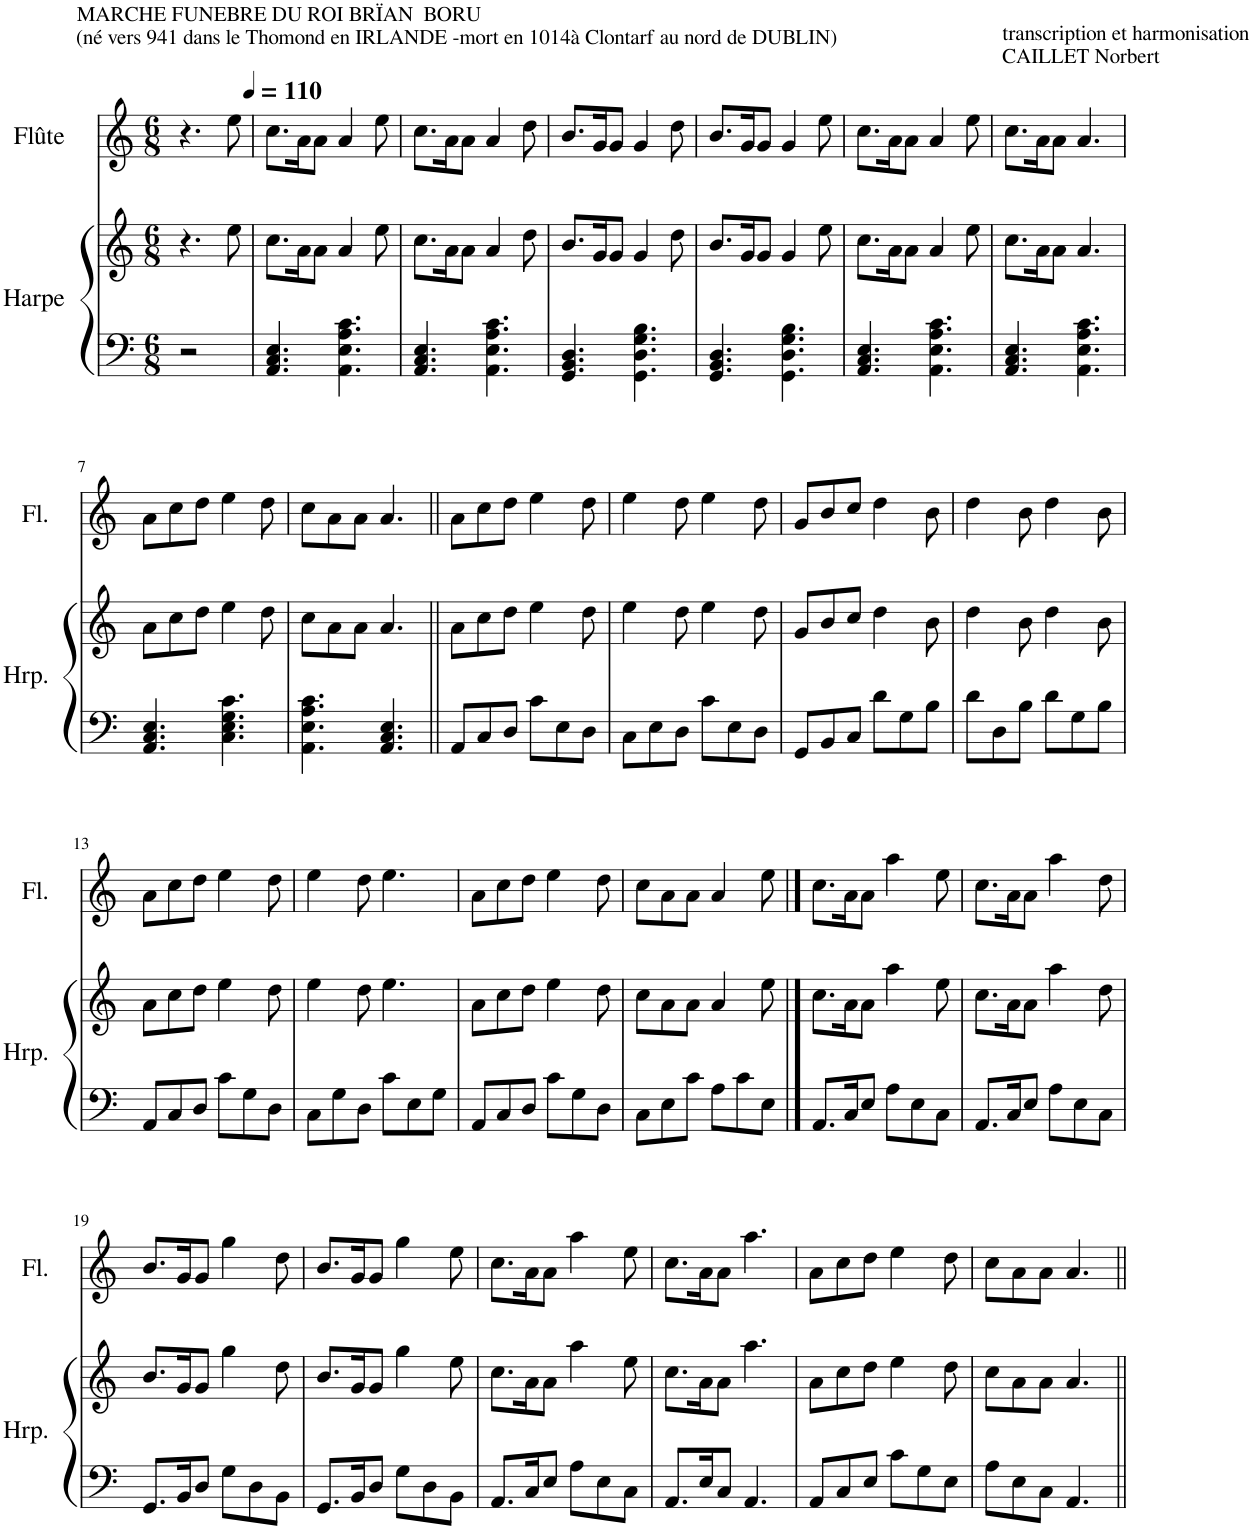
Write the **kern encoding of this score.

**kern	**kern	**kern
*part2	*part2	*part1
*staff3	*staff2	*staff1
*I"Harpe	*	*I"Flûte
*I'Hrp.	*	*I'Fl.
*clefF4	*clefG2	*clefG2
*k[]	*k[]	*k[]
*M6/8	*M6/8	*M6/8
*MM110	*MM110	*MM110
=	=	=
2r	4.r	4.r
.	8ee\	8ee\
=1	=1	=1
!	!	!LO:TX:a:t=MARCHE FUNEBRE DU ROI BRÏAN  BORU
!	!	!LO:TX:a:t=(né vers 941 dans le Thomond en IRLANDE -mort en 1014à Clontarf au nord de DUBLIN)
4.AA/ 4.C/ 4.E/	8.cc\L	8.cc\L
.	16a\K	16a\K
.	8a\J	8a\J
4.AA\ 4.E\ 4.A\ 4.c\	4a/	4a/
.	8ee\	8ee\
=2	=2	=2
4.AA/ 4.C/ 4.E/	8.cc\L	8.cc\L
.	16a\K	16a\K
.	8a\J	8a\J
4.AA\ 4.E\ 4.A\ 4.c\	4a/	4a/
.	8dd\	8dd\
=3	=3	=3
4.GG/ 4.BB/ 4.D/	8.b/L	8.b/L
.	16g/K	16g/K
.	8g/J	8g/J
4.GG\ 4.D\ 4.G\ 4.B\	4g/	4g/
.	8dd\	8dd\
=4	=4	=4
4.GG/ 4.BB/ 4.D/	8.b/L	8.b/L
.	16g/K	16g/K
.	8g/J	8g/J
4.GG\ 4.D\ 4.G\ 4.B\	4g/	4g/
.	8ee\	8ee\
=5	=5	=5
!	!	!LO:TX:a:t=transcription et harmonisation
!	!	!LO:TX:a:t=CAILLET Norbert
4.AA/ 4.C/ 4.E/	8.cc\L	8.cc\L
.	16a\K	16a\K
.	8a\J	8a\J
4.AA\ 4.E\ 4.A\ 4.c\	4a/	4a/
.	8ee\	8ee\
=6	=6	=6
4.AA/ 4.C/ 4.E/	8.cc\L	8.cc\L
.	16a\K	16a\K
.	8a\J	8a\J
4.AA\ 4.E\ 4.A\ 4.c\	4.a/	4.a/
!!LO:LB:g=z
=7	=7	=7
4.AA/ 4.C/ 4.E/	8a\L	8a\L
.	8cc\	8cc\
.	8dd\J	8dd\J
4.C\ 4.E\ 4.G\ 4.c\	4ee\	4ee\
.	8dd\	8dd\
=8	=8	=8
4.AA\ 4.E\ 4.A\ 4.c\	8cc\L	8cc\L
.	8a\	8a\
.	8a\J	8a\J
4.AA/ 4.C/ 4.E/	4.a/	4.a/
=9||	=9||	=9||
8AA/L	8a\L	8a\L
8C/	8cc\	8cc\
8D/J	8dd\J	8dd\J
8c\L	4ee\	4ee\
8E\	.	.
8D\J	8dd\	8dd\
=10	=10	=10
8C\L	4ee\	4ee\
8E\	.	.
8D\J	8dd\	8dd\
8c\L	4ee\	4ee\
8E\	.	.
8D\J	8dd\	8dd\
=11	=11	=11
8GG/L	8g/L	8g/L
8BB/	8b/	8b/
8C/J	8cc/J	8cc/J
8d\L	4dd\	4dd\
8G\	.	.
8B\J	8b\	8b\
=12	=12	=12
8d\L	4dd\	4dd\
8D\	.	.
8B\J	8b\	8b\
8d\L	4dd\	4dd\
8G\	.	.
8B\J	8b\	8b\
!!LO:LB:g=z
=13	=13	=13
8AA/L	8a\L	8a\L
8C/	8cc\	8cc\
8D/J	8dd\J	8dd\J
8c\L	4ee\	4ee\
8G\	.	.
8D\J	8dd\	8dd\
=14	=14	=14
8C\L	4ee\	4ee\
8G\	.	.
8D\J	8dd\	8dd\
8c\L	4.ee\	4.ee\
8E\	.	.
8G\J	.	.
=15	=15	=15
8AA/L	8a\L	8a\L
8C/	8cc\	8cc\
8D/J	8dd\J	8dd\J
8c\L	4ee\	4ee\
8G\	.	.
8D\J	8dd\	8dd\
=16	=16	=16
8C\L	8cc\L	8cc\L
8E\	8a\	8a\
8c\J	8a\J	8a\J
8A\L	4a/	4a/
8c\	.	.
8E\J	8ee\	8ee\
==17	==17	==17
8.AA/L	8.cc\L	8.cc\L
16C/K	16a\K	16a\K
8E/J	8a\J	8a\J
8A\L	4aa\	4aa\
8E\	.	.
8C\J	8ee\	8ee\
=18	=18	=18
8.AA/L	8.cc\L	8.cc\L
16C/K	16a\K	16a\K
8E/J	8a\J	8a\J
8A\L	4aa\	4aa\
8E\	.	.
8C\J	8dd\	8dd\
!!LO:LB:g=z
=19	=19	=19
8.GG/L	8.b/L	8.b/L
16BB/K	16g/K	16g/K
8D/J	8g/J	8g/J
8G\L	4gg\	4gg\
8D\	.	.
8BB\J	8dd\	8dd\
=20	=20	=20
8.GG/L	8.b/L	8.b/L
16BB/K	16g/K	16g/K
8D/J	8g/J	8g/J
8G\L	4gg\	4gg\
8D\	.	.
8BB\J	8ee\	8ee\
=21	=21	=21
8.AA/L	8.cc\L	8.cc\L
16C/K	16a\K	16a\K
8E/J	8a\J	8a\J
8A\L	4aa\	4aa\
8E\	.	.
8C\J	8ee\	8ee\
=22	=22	=22
8.AA/L	8.cc\L	8.cc\L
16E/K	16a\K	16a\K
8C/J	8a\J	8a\J
4.AA/	4.aa\	4.aa\
=23	=23	=23
8AA/L	8a\L	8a\L
8C/	8cc\	8cc\
8E/J	8dd\J	8dd\J
8c\L	4ee\	4ee\
8G\	.	.
8E\J	8dd\	8dd\
=24	=24	=24
8A\L	8cc\L	8cc\L
8E\	8a\	8a\
8C\J	8a\J	8a\J
4.AA/	4.a/	4.a/
=||	=||	=||
*-	*-	*-
